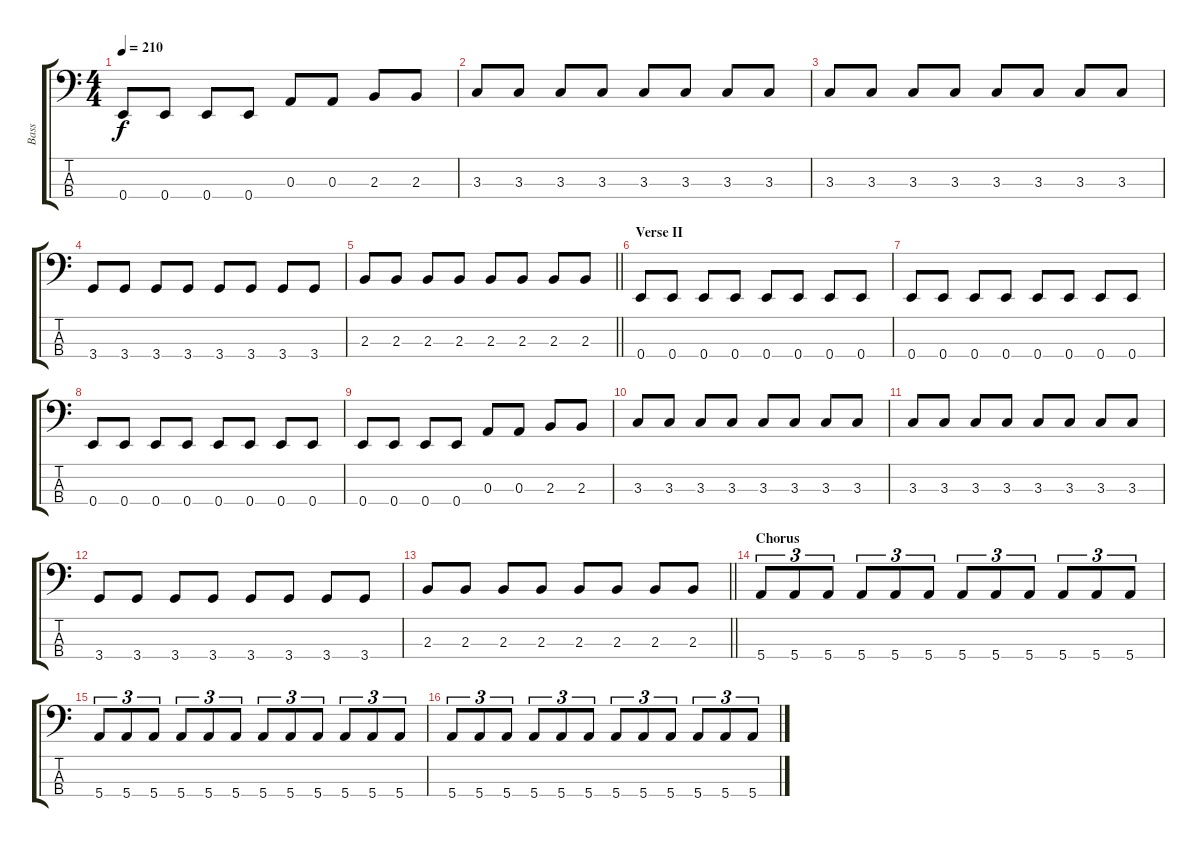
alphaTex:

\track ("Bass" "Bass") {instrument electricbasspick}
\staff {score tabs}
\tuning (G2 D2 A1 E1) {hide}
\ts (4 4)
\tempo 210
\clef f4
\ks c
0.4.8{dy f} 0.4.8 0.4.8 0.4.8 0.3.8 0.3.8 2.3.8 2.3.8 |
3.3.8 3.3.8 3.3.8 3.3.8 3.3.8 3.3.8 3.3.8 3.3.8 |
3.3.8 3.3.8 3.3.8 3.3.8 3.3.8 3.3.8 3.3.8 3.3.8 |
3.4.8 3.4.8 3.4.8 3.4.8 3.4.8 3.4.8 3.4.8 3.4.8 |
\barLineRight lightlight
2.3.8 2.3.8 2.3.8 2.3.8 2.3.8 2.3.8 2.3.8 2.3.8 |
\section ("" "Verse II")
0.4.8 0.4.8 0.4.8 0.4.8 0.4.8 0.4.8 0.4.8 0.4.8 |
0.4.8 0.4.8 0.4.8 0.4.8 0.4.8 0.4.8 0.4.8 0.4.8 |
0.4.8 0.4.8 0.4.8 0.4.8 0.4.8 0.4.8 0.4.8 0.4.8 |
0.4.8 0.4.8 0.4.8 0.4.8 0.3.8 0.3.8 2.3.8 2.3.8 |
3.3.8 3.3.8 3.3.8 3.3.8 3.3.8 3.3.8 3.3.8 3.3.8 |
3.3.8 3.3.8 3.3.8 3.3.8 3.3.8 3.3.8 3.3.8 3.3.8 |
3.4.8 3.4.8 3.4.8 3.4.8 3.4.8 3.4.8 3.4.8 3.4.8 |
\barLineRight lightlight
2.3.8 2.3.8 2.3.8 2.3.8 2.3.8 2.3.8 2.3.8 2.3.8 |
\section ("" "Chorus")
5.4.8{tu (3 2)} 5.4.8{tu (3 2)} 5.4.8{tu (3 2)} 5.4.8{tu (3 2)} 5.4.8{tu (3 2)} 5.4.8{tu (3 2)} 5.4.8{tu (3 2)} 5.4.8{tu (3 2)} 5.4.8{tu (3 2)} 5.4.8{tu (3 2)} 5.4.8{tu (3 2)} 5.4.8{tu (3 2)} |
5.4.8{tu (3 2)} 5.4.8{tu (3 2)} 5.4.8{tu (3 2)} 5.4.8{tu (3 2)} 5.4.8{tu (3 2)} 5.4.8{tu (3 2)} 5.4.8{tu (3 2)} 5.4.8{tu (3 2)} 5.4.8{tu (3 2)} 5.4.8{tu (3 2)} 5.4.8{tu (3 2)} 5.4.8{tu (3 2)} |
5.4.8{tu (3 2)} 5.4.8{tu (3 2)} 5.4.8{tu (3 2)} 5.4.8{tu (3 2)} 5.4.8{tu (3 2)} 5.4.8{tu (3 2)} 5.4.8{tu (3 2)} 5.4.8{tu (3 2)} 5.4.8{tu (3 2)} 5.4.8{tu (3 2)} 5.4.8{tu (3 2)} 5.4.8{tu (3 2)}
